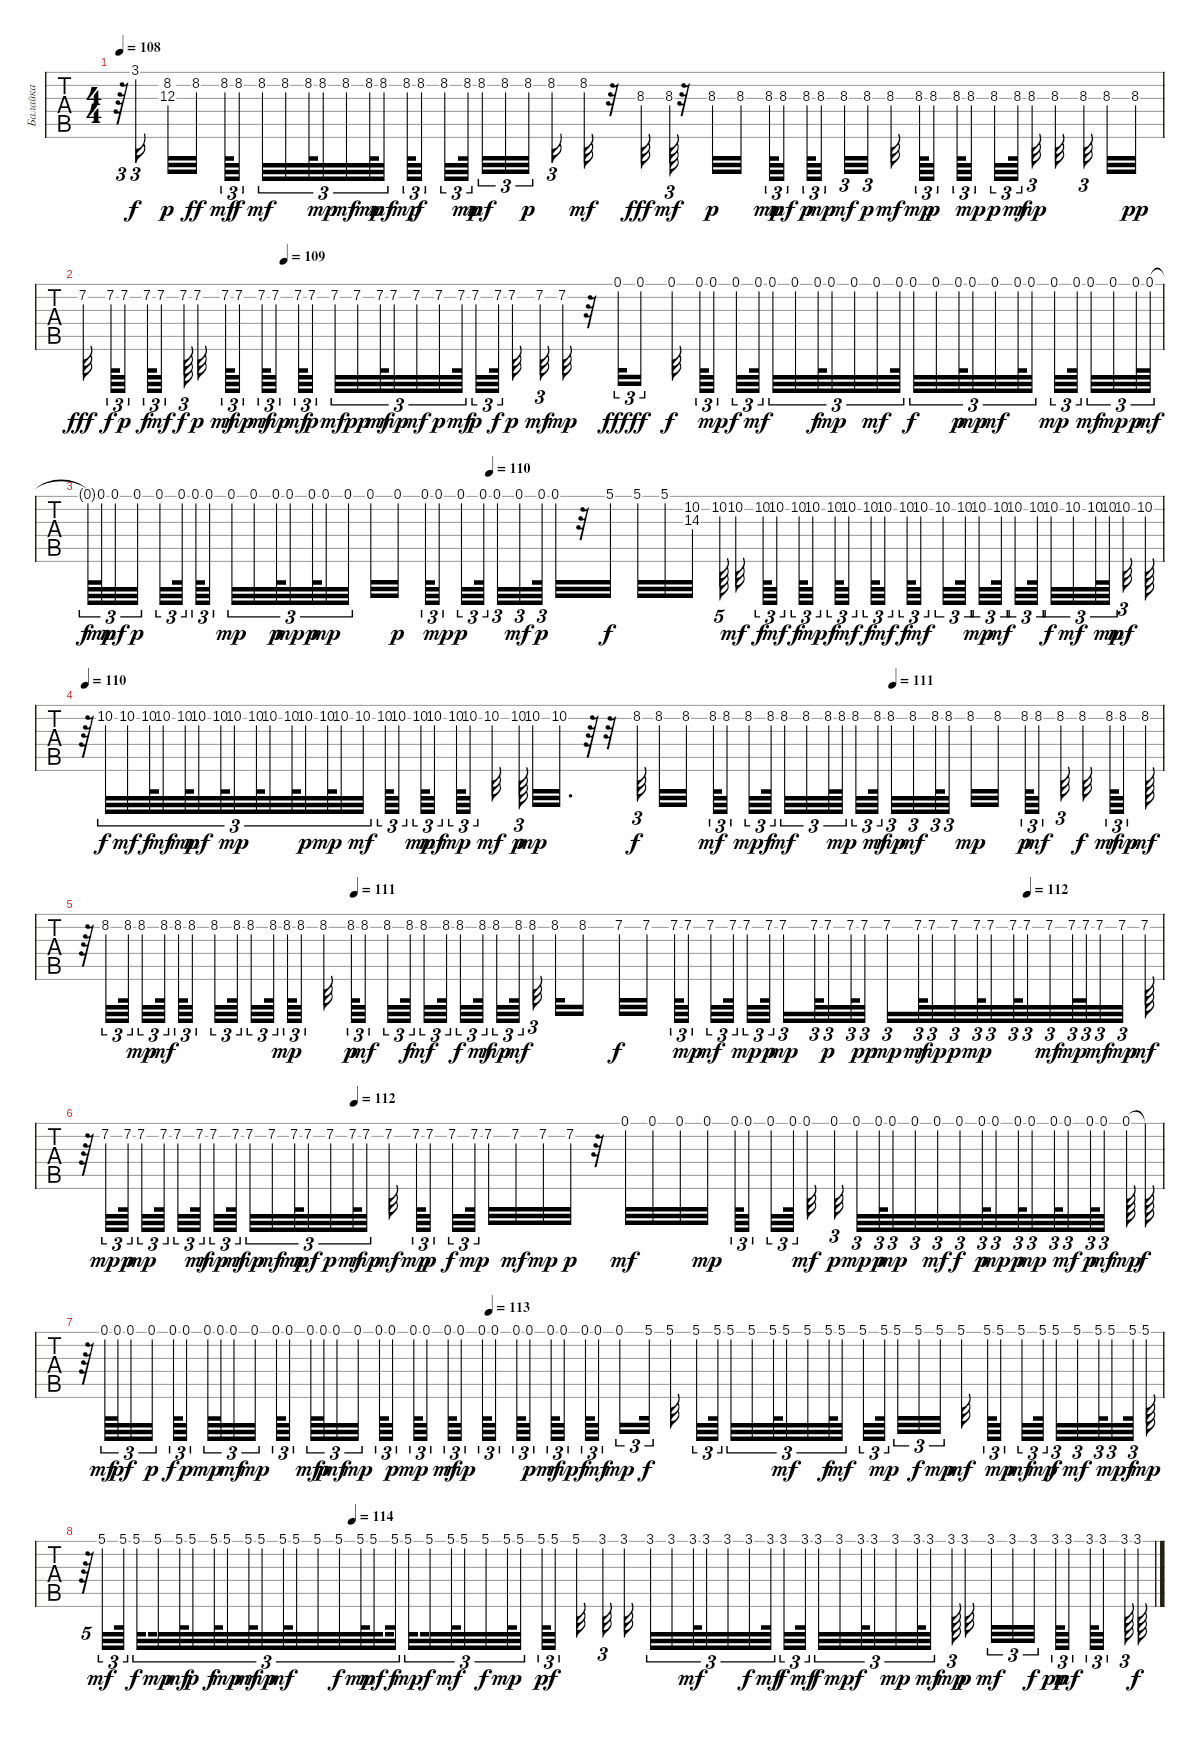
\track ("Балайка" "Балайка") {instrument distortionguitar}
\staff {tabs}
\tuning (E4 B3 G3 D3 A2 E2) {hide}
\ts (4 4)
\tempo 108
\clef g2
\ks c
r.64{tu (3 2) dy ff} 3.1.16{tu (3 2) dy f beam splitsecondary} (8.2 12.3).32{dy p} 8.2.32{dy ff beam splitsecondary} 8.2.64{tu (3 2) dy mf} 8.2.32{tu (3 2) dy f beam splitsecondary} 8.2.32{tu (3 2) dy mf} 8.2.32{tu (3 2)} 8.2.64{tu (3 2)} 8.2.32{tu (3 2) dy mp} 8.2.32{tu (3 2) dy mf} 8.2.64{tu (3 2) dy mp} 8.2.32{tu (3 2) dy mf beam splitsecondary} 8.2.64{tu (3 2) dy mp} 8.2.32{tu (3 2) dy f beam splitsecondary} 8.2.32{tu (3 2)} 8.2.64{tu (3 2) dy mp beam splitsecondary} 8.2.32{tu (3 2) dy mf} 8.2.32{tu (3 2)} 8.2.32{tu (3 2) dy p beam splitsecondary} 8.2.16{tu (3 2)} 8.2.32{dy mf} r.32 8.3.32{dy fff} 8.3.64{tu (3 2) dy mf} r.32 8.3.32{dy p} 8.3.32{beam splitsecondary} 8.3.64{tu (3 2) dy mp} 8.3.32{tu (3 2) dy mf beam splitsecondary} 8.3.64{tu (3 2) dy p} 8.3.32{tu (3 2) dy mp beam splitsecondary} 8.3.32{tu (3 2) dy mf} 8.3.32{tu (3 2) dy p beam splitsecondary} 8.3.32{dy mf} 8.3.64{tu (3 2) dy mp} 8.3.32{tu (3 2) dy p beam splitsecondary} 8.3.64{tu (3 2)} 8.3.32{tu (3 2) dy mp beam splitsecondary} 8.3.32{tu (3 2) dy p} 8.3.64{tu (3 2) dy mf beam splitsecondary} 8.3.32{tu (3 2) dy mp beam splitsecondary} 8.3.32{beam splitsecondary} 8.3.32{tu (3 2) beam splitsecondary} 8.3.32 8.3.32{dy pp} |
\tempo (109 0.1875)
7.2.32{dy fff beam splitsecondary} 7.2.64{tu (3 2) dy f} 7.2.32{tu (3 2) dy p beam splitsecondary} 7.2.64{tu (3 2) dy f} 7.2.32{tu (3 2) dy mf beam splitsecondary} 7.2.64{tu (3 2) dy f beam splitsecondary} 7.2.32{dy p beam splitsecondary} 7.2.64{tu (3 2) dy mf} 7.2.32{tu (3 2) dy mp beam splitsecondary} 7.2.64{tu (3 2) dy mf} 7.2.32{tu (3 2) dy mp beam splitsecondary} 7.2.64{tu (3 2) dy mf} 7.2.32{tu (3 2) dy p beam splitsecondary} 7.2.32{tu (3 2) dy mf} 7.2.32{tu (3 2) dy pp} 7.2.64{tu (3 2) dy mf} 7.2.32{tu (3 2) dy mp} 7.2.32{tu (3 2) dy mf} 7.2.32{tu (3 2) dy p} 7.2.64{tu (3 2) dy mf beam splitsecondary} 7.2.32{tu (3 2) dy p} 7.2.64{tu (3 2) dy f beam splitsecondary} 7.2.32{dy p beam splitsecondary} 7.2.32{tu (3 2) dy mf} 7.2.32{dy mp} r.32 0.1.32{tu (3 2) dy fff} 0.1.16{tu (3 2) dy ff beam splitsecondary} 0.1.32{dy f beam splitsecondary} 0.1.64{tu (3 2)} 0.1.32{tu (3 2) dy mp beam splitsecondary} 0.1.32{tu (3 2) dy f} 0.1.64{tu (3 2) dy mf beam splitsecondary} 0.1.32{tu (3 2)} 0.1.32{tu (3 2)} 0.1.64{tu (3 2) dy f} 0.1.32{tu (3 2) dy mp} 0.1.32{tu (3 2)} 0.1.32{tu (3 2) dy mf} 0.1.64{tu (3 2) beam splitsecondary} 0.1.32{tu (3 2) dy f} 0.1.32{tu (3 2)} 0.1.64{tu (3 2) dy p} 0.1.32{tu (3 2) dy mp} 0.1.32{tu (3 2) dy mf} 0.1.64{tu (3 2)} 0.1.32{tu (3 2) beam splitsecondary} 0.1.32{tu (3 2) dy mp} 0.1.64{tu (3 2) beam splitsecondary} 0.1.32{tu (3 2) dy mf} 0.1.32{tu (3 2) dy mp} 0.1.64{tu (3 2) dy p} 0.1.64{tu (3 2) dy mf} |
\tempo (110 0.375)
0.1{t}.64{tu (3 2) dy f} 0.1.64{tu (3 2) dy mp} 0.1.32{tu (3 2) dy mf} 0.1.32{tu (3 2) dy p beam splitsecondary} 0.1.32{tu (3 2)} 0.1.64{tu (3 2) beam splitsecondary} 0.1.64{tu (3 2)} 0.1.32{tu (3 2) beam splitsecondary} 0.1.32{tu (3 2) dy mp} 0.1.32{tu (3 2)} 0.1.64{tu (3 2) dy p} 0.1.32{tu (3 2) dy mp} 0.1.64{tu (3 2) dy p} 0.1.32{tu (3 2) dy mp} 0.1.32{tu (3 2)} 0.1.32 0.1.32{dy p beam splitsecondary} 0.1.64{tu (3 2)} 0.1.32{tu (3 2) dy mp beam splitsecondary} 0.1.32{tu (3 2) dy p} 0.1.64{tu (3 2) beam splitsecondary} 0.1.32{tu (3 2)} 0.1.32{tu (3 2) dy mf} 0.1.64{tu (3 2) dy p beam splitsecondary} 0.1.32 r.32 5.1.32{dy f} 5.1.32 5.1.32 (10.2 14.3).32{beam splitsecondary} 10.2.64{tu (5 4) beam splitsecondary} 10.2.32{dy mf beam splitsecondary} 10.2.64{tu (3 2) dy f} 10.2.32{tu (3 2) dy mf beam splitsecondary} 10.2.64{tu (3 2) dy f} 10.2.32{tu (3 2) dy mp beam splitsecondary} 10.2.64{tu (3 2) dy f} 10.2.32{tu (3 2) dy mf} 10.2.64{tu (3 2) dy f} 10.2.32{tu (3 2) dy mf beam splitsecondary} 10.2.64{tu (3 2) dy f} 10.2.32{tu (3 2) dy mf beam splitsecondary} 10.2.32{tu (3 2)} 10.2.64{tu (3 2) beam splitsecondary} 10.2.32{tu (3 2) dy mp} 10.2.64{tu (3 2) dy mf beam splitsecondary} 10.2.32{tu (3 2)} 10.2.64{tu (3 2) beam splitsecondary} 10.2.32{tu (3 2) dy f} 10.2.32{tu (3 2) dy mf} 10.2.64{tu (3 2)} 10.2.64{tu (3 2) dy mp beam splitsecondary} 10.2.32{tu (3 2) dy mf} 10.2.64 |
\tempo 110
\tempo (111 0.75)
r.64 10.2.32{tu (3 2) dy f} 10.2.32{tu (3 2) dy mf} 10.2.64{tu (3 2) dy f} 10.2.32{tu (3 2) dy mf} 10.2.64{tu (3 2) dy mp} 10.2.32{tu (3 2) dy mf} 10.2.64{tu (3 2)} 10.2.32{tu (3 2) dy mp} 10.2.64{tu (3 2)} 10.2.32{tu (3 2)} 10.2.64{tu (3 2)} 10.2.32{tu (3 2) dy p} 10.2.64{tu (3 2) dy mp} 10.2.32{tu (3 2)} 10.2.32{tu (3 2) dy mf} 10.2.64{tu (3 2)} 10.2.32{tu (3 2) beam splitsecondary} 10.2.64{tu (3 2) dy mp} 10.2.32{tu (3 2) dy mf beam splitsecondary} 10.2.64{tu (3 2) dy mp} 10.2.32{tu (3 2) beam splitsecondary} 10.2.32{dy mf beam splitsecondary} 10.2.64{tu (3 2) dy p beam splitsecondary} 10.2.32{dy mp} 10.2.32{d} r.64 r.32 8.2.32{tu (3 2) dy f beam splitsecondary} 8.2.32 8.2.32{beam splitsecondary} 8.2.64{tu (3 2) dy mf} 8.2.32{tu (3 2) beam splitsecondary} 8.2.32{tu (3 2) dy mp} 8.2.64{tu (3 2) dy f beam splitsecondary} 8.2.32{tu (3 2) dy mf} 8.2.32{tu (3 2)} 8.2.64{tu (3 2)} 8.2.64{tu (3 2) dy mp beam splitsecondary} 8.2.32{tu (3 2)} 8.2.64{tu (3 2) dy mf beam splitsecondary} 8.2.32{tu (3 2) dy mp} 8.2.32{tu (3 2) dy mf} 8.2.64{tu (3 2)} 8.2.32{tu (3 2) beam splitsecondary} 8.2.32{dy mp} 8.2.32{beam splitsecondary} 8.2.64{tu (3 2) dy p} 8.2.32{tu (3 2) dy mf beam splitsecondary} 8.2.32{tu (3 2) beam splitsecondary} 8.2.32{dy f beam splitsecondary} 8.2.64{tu (3 2) dy mf} 8.2.32{tu (3 2) dy mp} 8.2.64{dy mf} |
\tempo (111 0.25)
\tempo (112 0.875)
r.64 8.2.32{tu (3 2)} 8.2.64{tu (3 2) beam splitsecondary} 8.2.32{tu (3 2) dy mp} 8.2.64{tu (3 2) dy mf beam splitsecondary} 8.2.64{tu (3 2)} 8.2.32{tu (3 2) beam splitsecondary} 8.2.32{tu (3 2)} 8.2.64{tu (3 2) beam splitsecondary} 8.2.32{tu (3 2)} 8.2.64{tu (3 2) beam splitsecondary} 8.2.64{tu (3 2) dy mp} 8.2.32{tu (3 2) beam splitsecondary} 8.2.32{beam splitsecondary} 8.2.64{tu (3 2) dy p} 8.2.32{tu (3 2) dy mf} 8.2.32{tu (3 2)} 8.2.64{tu (3 2) dy f beam splitsecondary} 8.2.32{tu (3 2) dy mf} 8.2.64{tu (3 2) beam splitsecondary} 8.2.32{tu (3 2) dy f} 8.2.64{tu (3 2) dy mf beam splitsecondary} 8.2.32{tu (3 2) dy mp} 8.2.64{tu (3 2) dy mf beam splitsecondary} 8.2.32{tu (3 2) beam splitsecondary} 8.2.32 8.2.16 7.2.32{dy f} 7.2.32{beam splitsecondary} 7.2.64{tu (3 2)} 7.2.32{tu (3 2) dy mp beam splitsecondary} 7.2.32{tu (3 2) dy mf} 7.2.64{tu (3 2) beam splitsecondary} 7.2.32{tu (3 2) dy mp} 7.2.64{tu (3 2) dy p beam splitsecondary} 7.2.16{tu (3 2) dy mp} 7.2.64{tu (3 2)} 7.2.32{tu (3 2) dy p} 7.2.64{tu (3 2)} 7.2.32{tu (3 2) dy pp} 7.2.16{tu (3 2) dy mp} 7.2.64{tu (3 2) dy mf} 7.2.32{tu (3 2) dy mp} 7.2.32{tu (3 2) dy p} 7.2.64{tu (3 2) dy mp} 7.2.32{tu (3 2)} 7.2.64{tu (3 2)} 7.2.32{tu (3 2)} 7.2.32{tu (3 2) dy mf} 7.2.64{tu (3 2) dy mp} 7.2.64{tu (3 2)} 7.2.32{tu (3 2) dy mf} 7.2.32{tu (3 2) dy mp} 7.2.64{dy mf} |
\tempo (112 0.25)
r.64 7.2.32{tu (3 2) dy mp} 7.2.64{tu (3 2) dy p beam splitsecondary} 7.2.32{tu (3 2) dy mp} 7.2.64{tu (3 2) beam splitsecondary} 7.2.32{tu (3 2)} 7.2.64{tu (3 2) dy mf beam splitsecondary} 7.2.32{tu (3 2) dy mp} 7.2.64{tu (3 2) dy mf beam splitsecondary} 7.2.32{tu (3 2) dy mp} 7.2.32{tu (3 2) dy mf} 7.2.64{tu (3 2) dy mp} 7.2.32{tu (3 2) dy mf} 7.2.32{tu (3 2) dy p} 7.2.64{tu (3 2) dy mf} 7.2.32{tu (3 2) dy mp} 7.2.32{dy mf beam splitsecondary} 7.2.64{tu (3 2) dy mp} 7.2.32{tu (3 2) dy p beam splitsecondary} 7.2.32{tu (3 2) dy f} 7.2.64{tu (3 2) dy mp beam splitsecondary} 7.2.32 7.2.32{dy mf} 7.2.32{dy mp} 7.2.32{dy p} r.32 0.1.32{dy mf} 0.1.32 0.1.32 0.1.32{dy mp beam splitsecondary} 0.1.64{tu (3 2)} 0.1.32{tu (3 2) beam splitsecondary} 0.1.32{tu (3 2)} 0.1.64{tu (3 2) beam splitsecondary} 0.1.32{dy mf} 0.1.32{tu (3 2) dy p} 0.1.32{tu (3 2) dy mp} 0.1.64{tu (3 2) dy p} 0.1.32{tu (3 2) dy mp} 0.1.32{tu (3 2)} 0.1.32{tu (3 2) dy mf} 0.1.32{tu (3 2) dy f} 0.1.64{tu (3 2) dy p} 0.1.32{tu (3 2) dy mp} 0.1.64{tu (3 2) dy p} 0.1.32{tu (3 2) dy mp} 0.1.64{tu (3 2)} 0.1.32{tu (3 2) dy mf} 0.1.64{tu (3 2) dy p} 0.1.32{tu (3 2) dy mf beam splitsecondary} 0.1.64{dy mp} 0.1{t}.64{dy f} |
\tempo (113 0.375)
r.64 0.1.64{tu (3 2) dy mf} 0.1.64{tu (3 2) dy p} 0.1.32{tu (3 2) dy f} 0.1.32{tu (3 2) dy p beam splitsecondary} 0.1.64{tu (3 2) dy f} 0.1.32{tu (3 2) dy p beam splitsecondary} 0.1.64{tu (3 2) dy mp} 0.1.64{tu (3 2)} 0.1.32{tu (3 2) dy mf} 0.1.32{tu (3 2) dy mp beam splitsecondary} 0.1.64{tu (3 2)} 0.1.32{tu (3 2) beam splitsecondary} 0.1.64{tu (3 2) dy mf} 0.1.64{tu (3 2) dy p} 0.1.32{tu (3 2) dy mf} 0.1.32{tu (3 2) dy mp} 0.1.64{tu (3 2)} 0.1.32{tu (3 2) dy p beam splitsecondary} 0.1.64{tu (3 2) dy mp} 0.1.32{tu (3 2) beam splitsecondary} 0.1.64{tu (3 2) dy mf} 0.1.32{tu (3 2) dy mp beam splitsecondary} 0.1.64{tu (3 2)} 0.1.32{tu (3 2) beam splitsecondary} 0.1.64{tu (3 2)} 0.1.32{tu (3 2) dy p beam splitsecondary} 0.1.64{tu (3 2) dy mf} 0.1.32{tu (3 2) dy mp beam splitsecondary} 0.1.64{tu (3 2) dy f} 0.1.32{tu (3 2) dy mf beam splitsecondary} 0.1.16{tu (3 2) dy mp} 5.1.32{tu (3 2) dy f beam splitsecondary} 5.1.32{beam splitsecondary} 5.1.32{tu (3 2)} 5.1.64{tu (3 2) beam splitsecondary} 5.1.32{tu (3 2)} 5.1.32{tu (3 2)} 5.1.64{tu (3 2)} 5.1.32{tu (3 2) dy mf} 5.1.32{tu (3 2)} 5.1.64{tu (3 2) dy f} 5.1.32{tu (3 2) dy mf beam splitsecondary} 5.1.32{tu (3 2)} 5.1.64{tu (3 2) dy mp beam splitsecondary} 5.1.32{tu (3 2)} 5.1.32{tu (3 2) dy f} 5.1.32{tu (3 2) dy mp beam splitsecondary} 5.1.32{dy mf beam splitsecondary} 5.1.64{tu (3 2)} 5.1.32{tu (3 2) dy mp beam splitsecondary} 5.1.32{tu (3 2) dy mf} 5.1.64{tu (3 2) dy mp beam splitsecondary} 5.1.32{tu (3 2) dy f} 5.1.32{tu (3 2) dy mf} 5.1.64{tu (3 2)} 5.1.32{tu (3 2) dy mp} 5.1.64{tu (3 2) dy f} 5.1.64{dy mp} |
\tempo (114 0.25)
r.64{tu (5 4)} 5.1.32{tu (3 2) dy mf} 5.1.64{tu (3 2)} 5.1.32{tu (3 2) dy f beam splitsecondary} 5.1.32{tu (3 2) dy mp} 5.1.64{tu (3 2) dy mf beam splitsecondary} 5.1.32{tu (3 2) dy p} 5.1.64{tu (3 2) dy f beam splitsecondary} 5.1.32{tu (3 2) dy mp} 5.1.64{tu (3 2) dy mf beam splitsecondary} 5.1.32{tu (3 2) dy mp} 5.1.64{tu (3 2) dy mf beam splitsecondary} 5.1.32{tu (3 2)} 5.1.32{tu (3 2)} 5.1.32{tu (3 2) dy f} 5.1.64{tu (3 2) dy mp} 5.1.32{tu (3 2) dy mf beam splitsecondary} 5.1.64{tu (3 2) dy f} 5.1.32{tu (3 2) dy mp beam splitsecondary} 5.1.32{tu (3 2) dy f} 5.1.64{tu (3 2) dy mf beam splitsecondary} 5.1.32{tu (3 2)} 5.1.32{tu (3 2) dy f} 5.1.64{tu (3 2) dy mp} 5.1.32{tu (3 2)} 5.1.64{tu (3 2) dy p} 5.1.32{tu (3 2) dy f beam splitsecondary} 5.1.32 3.1.32{tu (3 2)} 3.1.32{beam splitsecondary} 3.1.32{tu (3 2)} 3.1.32{tu (3 2)} 3.1.64{tu (3 2) dy mf} 3.1.32{tu (3 2)} 3.1.32{tu (3 2)} 3.1.32{tu (3 2) dy f} 3.1.64{tu (3 2) dy mf beam splitsecondary} 3.1.32{tu (3 2) dy f} 3.1.64{tu (3 2) dy mf beam splitsecondary} 3.1.32{tu (3 2) dy f} 3.1.32{tu (3 2) dy mp} 3.1.64{tu (3 2) dy f} 3.1.32{tu (3 2)} 3.1.32{tu (3 2) dy mp} 3.1.64{tu (3 2)} 3.1.32{tu (3 2) dy mf beam splitsecondary} 3.1.64{tu (3 2) dy mp beam splitsecondary} 3.1.32{dy p beam splitsecondary} 3.1.32{tu (3 2) dy mf} 3.1.32{tu (3 2)} 3.1.32{tu (3 2) dy f beam splitsecondary} 3.1.64{tu (3 2) dy pp} 3.1.32{tu (3 2) dy mf beam splitsecondary} 3.1.64{tu (3 2)} 3.1.32{tu (3 2) beam splitsecondary} 3.1.64{tu (3 2)} 3.1.64{dy f}
